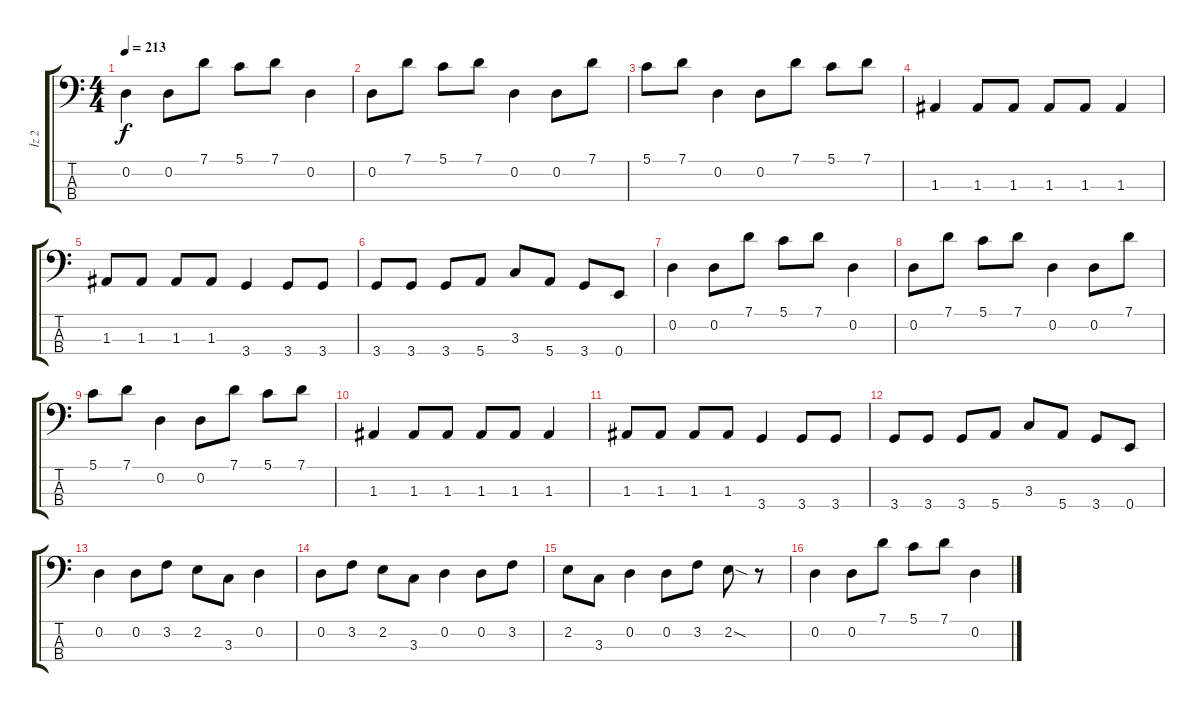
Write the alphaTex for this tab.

\track ("İz 2" "İz 2") {instrument electricbasspick}
\staff {score tabs}
\tuning (G2 D2 A1 E1) {hide}
\ts (4 4)
\tempo 213
\clef f4
\ks c
0.2.4{dy f} 0.2.8 7.1.8 5.1.8 7.1.8 0.2.4 |
0.2.8 7.1.8 5.1.8 7.1.8 0.2.4 0.2.8 7.1.8 |
5.1.8 7.1.8 0.2.4 0.2.8 7.1.8 5.1.8 7.1.8 |
1.3.4 1.3.8 1.3.8 1.3.8 1.3.8 1.3.4 |
1.3.8 1.3.8 1.3.8 1.3.8 3.4.4 3.4.8 3.4.8 |
3.4.8 3.4.8 3.4.8 5.4.8 3.3.8 5.4.8 3.4.8 0.4.8 |
0.2.4 0.2.8 7.1.8 5.1.8 7.1.8 0.2.4 |
0.2.8 7.1.8 5.1.8 7.1.8 0.2.4 0.2.8 7.1.8 |
5.1.8 7.1.8 0.2.4 0.2.8 7.1.8 5.1.8 7.1.8 |
1.3.4 1.3.8 1.3.8 1.3.8 1.3.8 1.3.4 |
1.3.8 1.3.8 1.3.8 1.3.8 3.4.4 3.4.8 3.4.8 |
3.4.8 3.4.8 3.4.8 5.4.8 3.3.8 5.4.8 3.4.8 0.4.8 |
0.2.4 0.2.8 3.2.8 2.2.8 3.3.8 0.2.4 |
0.2.8 3.2.8 2.2.8 3.3.8 0.2.4 0.2.8 3.2.8 |
2.2.8 3.3.8 0.2.4 0.2.8 3.2.8 2.2{sod}.8 r.8 |
0.2.4 0.2.8 7.1.8 5.1.8 7.1.8 0.2.4
